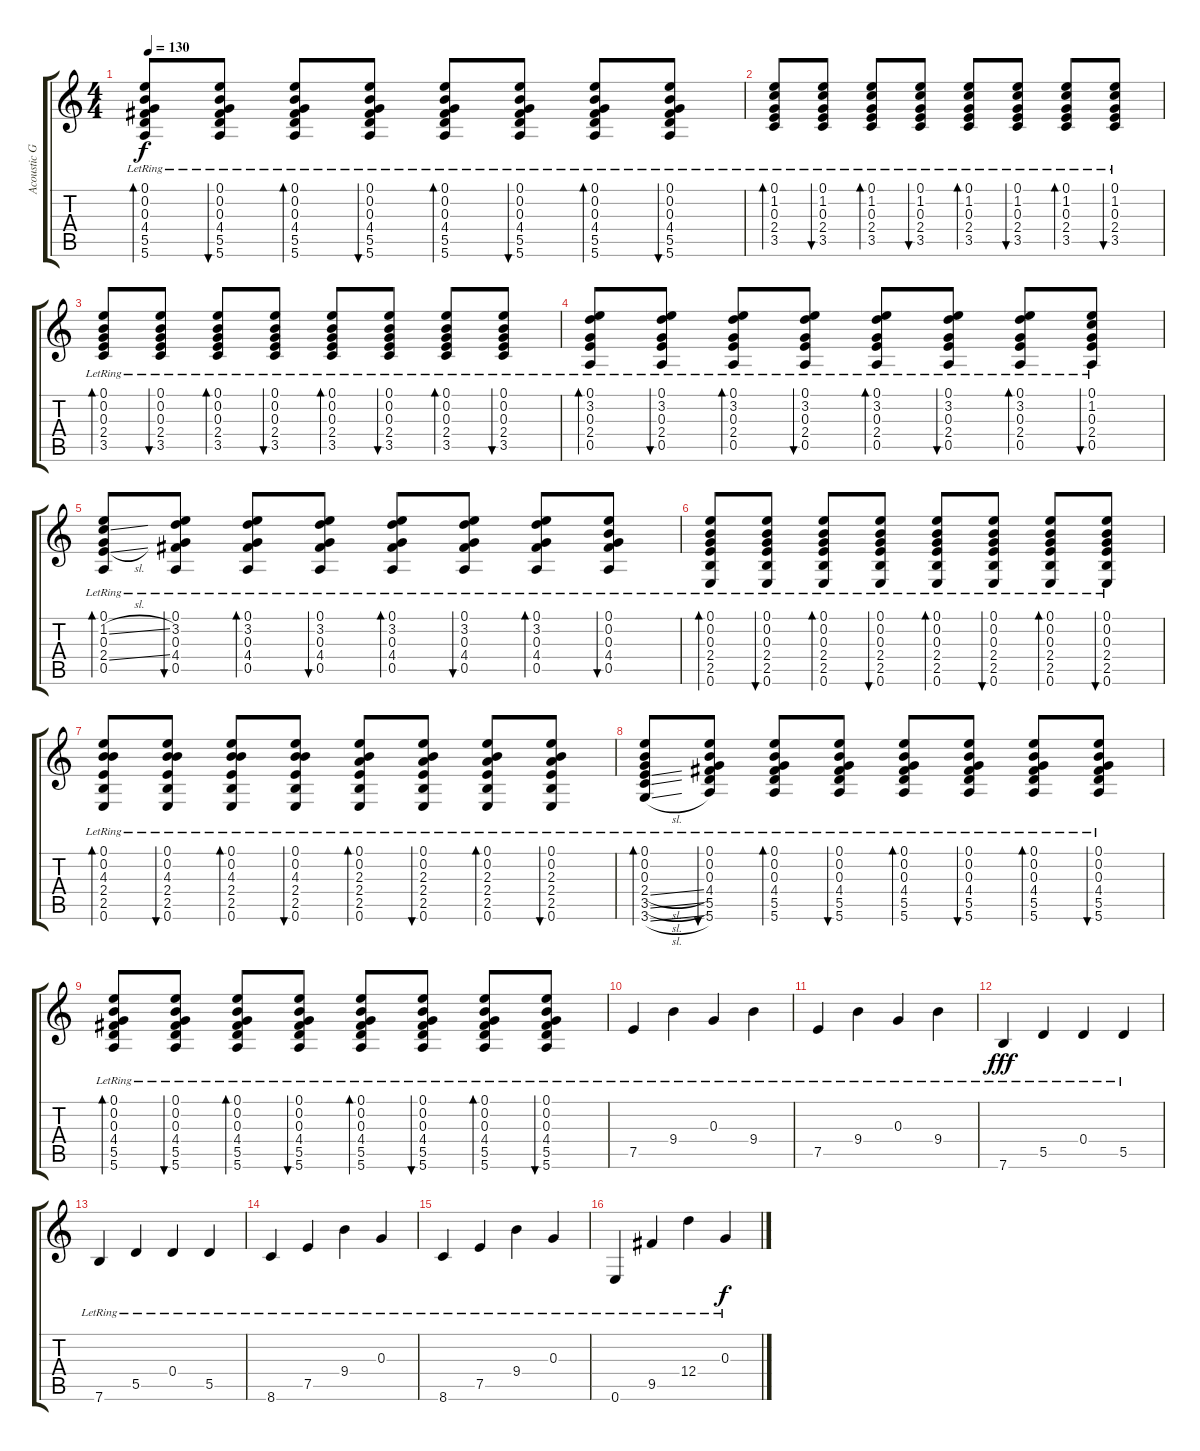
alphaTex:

\track ("Acoustic Guitar 1" "Acoustic G") {instrument acousticguitarsteel}
\staff {score tabs}
\tuning (E4 B3 G3 D3 A2 E2) {hide}
\ts (4 4)
\tempo 130
\clef g2
\ks c
(0.1{lr} 0.2{lr} 0.3{lr} 4.4{lr} 5.5{lr} 5.6{lr}).8{bd 60 dy f} (0.1{lr} 0.2{lr} 0.3{lr} 4.4{lr} 5.5{lr} 5.6{lr}).8{bu 60} (0.1{lr} 0.2{lr} 0.3{lr} 4.4{lr} 5.5{lr} 5.6{lr}).8{bd 60} (0.1{lr} 0.2{lr} 0.3{lr} 4.4{lr} 5.5{lr} 5.6{lr}).8{bu 60} (0.1{lr} 0.2{lr} 0.3{lr} 4.4{lr} 5.5{lr} 5.6{lr}).8{bd 60} (0.1{lr} 0.2{lr} 0.3{lr} 4.4{lr} 5.5{lr} 5.6{lr}).8{bu 60} (0.1{lr} 0.2{lr} 0.3{lr} 4.4{lr} 5.5{lr} 5.6{lr}).8{bd 60} (0.1{lr} 0.2{lr} 0.3{lr} 4.4{lr} 5.5{lr} 5.6{lr}).8{bu 60} |
(0.1{lr} 1.2{lr} 0.3{lr} 2.4{lr} 3.5{lr}).8{bd 60} (0.1{lr} 1.2{lr} 0.3{lr} 2.4{lr} 3.5{lr}).8{bu 60} (0.1{lr} 1.2{lr} 0.3{lr} 2.4{lr} 3.5{lr}).8{bd 60} (0.1{lr} 1.2{lr} 0.3{lr} 2.4{lr} 3.5{lr}).8{bu 60} (0.1{lr} 1.2{lr} 0.3{lr} 2.4{lr} 3.5{lr}).8{bd 60} (0.1{lr} 1.2{lr} 0.3{lr} 2.4{lr} 3.5{lr}).8{bu 60} (0.1{lr} 1.2{lr} 0.3{lr} 2.4{lr} 3.5{lr}).8{bd 60} (0.1{lr} 1.2{lr} 0.3{lr} 2.4{lr} 3.5{lr}).8{bu 60} |
(0.1{lr} 0.2{lr} 0.3{lr} 2.4{lr} 3.5{lr}).8{bd 60} (0.1{lr} 0.2{lr} 0.3{lr} 2.4{lr} 3.5{lr}).8{bu 60} (0.1{lr} 0.2{lr} 0.3{lr} 2.4{lr} 3.5{lr}).8{bd 60} (0.1{lr} 0.2{lr} 0.3{lr} 2.4{lr} 3.5{lr}).8{bu 60} (0.1{lr} 0.2{lr} 0.3{lr} 2.4{lr} 3.5{lr}).8{bd 60} (0.1{lr} 0.2{lr} 0.3{lr} 2.4{lr} 3.5{lr}).8{bu 60} (0.1{lr} 0.2{lr} 0.3{lr} 2.4{lr} 3.5{lr}).8{bd 60} (0.1{lr} 0.2{lr} 0.3{lr} 2.4{lr} 3.5{lr}).8{bu 60} |
(0.1{lr} 3.2{lr} 0.3{lr} 2.4{lr} 0.5{lr}).8{bd 60} (0.1{lr} 3.2{lr} 0.3{lr} 2.4{lr} 0.5{lr}).8{bu 60} (0.1{lr} 3.2{lr} 0.3{lr} 2.4{lr} 0.5{lr}).8{bd 60} (0.1{lr} 3.2{lr} 0.3{lr} 2.4{lr} 0.5{lr}).8{bu 60} (0.1{lr} 3.2{lr} 0.3{lr} 2.4{lr} 0.5{lr}).8{bd 60} (0.1{lr} 3.2{lr} 0.3{lr} 2.4{lr} 0.5{lr}).8{bu 60} (0.1{lr} 3.2{lr} 0.3{lr} 2.4{lr} 0.5{lr}).8{bd 60} (0.1{lr} 1.2{lr} 0.3{lr} 2.4{lr} 0.5{lr}).8{bu 60} |
(0.1{lr} 1.2{sl lr} 0.3{lr} 2.4{sl lr} 0.5{lr}).8{bd 60} (0.1{lr} 3.2{lr} 0.3{lr} 4.4{lr} 0.5{lr}).8{bu 60} (0.1{lr} 3.2{lr} 0.3{lr} 4.4{lr} 0.5{lr}).8{bd 60} (0.1{lr} 3.2{lr} 0.3{lr} 4.4{lr} 0.5{lr}).8{bu 60} (0.1{lr} 3.2{lr} 0.3{lr} 4.4{lr} 0.5{lr}).8{bd 60} (0.1{lr} 3.2{lr} 0.3{lr} 4.4{lr} 0.5{lr}).8{bu 60} (0.1{lr} 3.2{lr} 0.3{lr} 4.4{lr} 0.5{lr}).8{bd 60} (0.1{lr} 0.2{lr} 0.3{lr} 4.4{lr} 0.5{lr}).8{bu 60} |
(0.1{lr} 0.2{lr} 0.3{lr} 2.4{lr} 2.5{lr} 0.6{lr}).8{bd 60} (0.1{lr} 0.2{lr} 0.3{lr} 2.4{lr} 2.5{lr} 0.6{lr}).8{bu 60} (0.1{lr} 0.2{lr} 0.3{lr} 2.4{lr} 2.5{lr} 0.6{lr}).8{bd 60} (0.1{lr} 0.2{lr} 0.3{lr} 2.4{lr} 2.5{lr} 0.6{lr}).8{bu 60} (0.1{lr} 0.2{lr} 0.3{lr} 2.4{lr} 2.5{lr} 0.6{lr}).8{bd 60} (0.1{lr} 0.2{lr} 0.3{lr} 2.4{lr} 2.5{lr} 0.6{lr}).8{bu 60} (0.1{lr} 0.2{lr} 0.3{lr} 2.4{lr} 2.5{lr} 0.6{lr}).8{bd 60} (0.1{lr} 0.2{lr} 0.3{lr} 2.4{lr} 2.5{lr} 0.6{lr}).8{bu 60} |
(0.1{lr} 0.2{lr} 4.3{lr} 2.4{lr} 2.5{lr} 0.6{lr}).8{bd 60} (0.1{lr} 0.2{lr} 4.3{lr} 2.4{lr} 2.5{lr} 0.6{lr}).8{bu 60} (0.1{lr} 0.2{lr} 4.3{lr} 2.4{lr} 2.5{lr} 0.6{lr}).8{bd 60} (0.1{lr} 0.2{lr} 4.3{lr} 2.4{lr} 2.5{lr} 0.6{lr}).8{bu 60} (0.1{lr} 0.2{lr} 2.3{lr} 2.4{lr} 2.5{lr} 0.6{lr}).8{bd 60} (0.1{lr} 0.2{lr} 2.3{lr} 2.4{lr} 2.5{lr} 0.6{lr}).8{bu 60} (0.1{lr} 0.2{lr} 2.3{lr} 2.4{lr} 2.5{lr} 0.6{lr}).8{bd 60} (0.1{lr} 0.2{lr} 2.3{lr} 2.4{lr} 2.5{lr} 0.6{lr}).8{bu 60} |
(0.1{lr} 0.2{lr} 0.3{lr} 2.4{sl lr} 3.5{sl lr} 3.6{sl lr}).8{bd 60} (0.1{lr} 0.2{lr} 0.3{lr} 4.4{lr} 5.5{lr} 5.6{lr}).8{bu 60} (0.1{lr} 0.2{lr} 0.3{lr} 4.4{lr} 5.5{lr} 5.6{lr}).8{bd 60} (0.1{lr} 0.2{lr} 0.3{lr} 4.4{lr} 5.5{lr} 5.6{lr}).8{bu 60} (0.1{lr} 0.2{lr} 0.3{lr} 4.4{lr} 5.5{lr} 5.6{lr}).8{bd 60} (0.1{lr} 0.2{lr} 0.3{lr} 4.4{lr} 5.5{lr} 5.6{lr}).8{bu 60} (0.1{lr} 0.2{lr} 0.3{lr} 4.4{lr} 5.5{lr} 5.6{lr}).8{bd 60} (0.1{lr} 0.2{lr} 0.3{lr} 4.4{lr} 5.5{lr} 5.6{lr}).8{bu 60} |
(0.1{lr} 0.2{lr} 0.3{lr} 4.4{lr} 5.5{lr} 5.6{lr}).8{bd 60} (0.1{lr} 0.2{lr} 0.3{lr} 4.4{lr} 5.5{lr} 5.6{lr}).8{bu 60} (0.1{lr} 0.2{lr} 0.3{lr} 4.4{lr} 5.5{lr} 5.6{lr}).8{bd 60} (0.1{lr} 0.2{lr} 0.3{lr} 4.4{lr} 5.5{lr} 5.6{lr}).8{bu 60} (0.1{lr} 0.2{lr} 0.3{lr} 4.4{lr} 5.5{lr} 5.6{lr}).8{bd 60} (0.1{lr} 0.2{lr} 0.3{lr} 4.4{lr} 5.5{lr} 5.6{lr}).8{bu 60} (0.1{lr} 0.2{lr} 0.3{lr} 4.4{lr} 5.5{lr} 5.6{lr}).8{bd 60} (0.1{lr} 0.2{lr} 0.3{lr} 4.4{lr} 5.5{lr} 5.6{lr}).8{bu 60} |
7.5{lr}.4{volume 12} 9.4{lr}.4 0.3{lr}.4 9.4{lr}.4 |
7.5{lr}.4 9.4{lr}.4 0.3{lr}.4 9.4{lr}.4 |
7.6{lr}.4{dy fff} 5.5{lr}.4 0.4{lr}.4 5.5{lr}.4 |
7.6{lr}.4 5.5{lr}.4 0.4{lr}.4 5.5{lr}.4 |
8.6{lr}.4 7.5{lr}.4 9.4{lr}.4 0.3{lr}.4 |
8.6{lr}.4 7.5{lr}.4 9.4{lr}.4 0.3{lr}.4 |
0.6{lr}.4 9.5{lr}.4 12.4{lr}.4 0.3{lr}.4{dy f}
